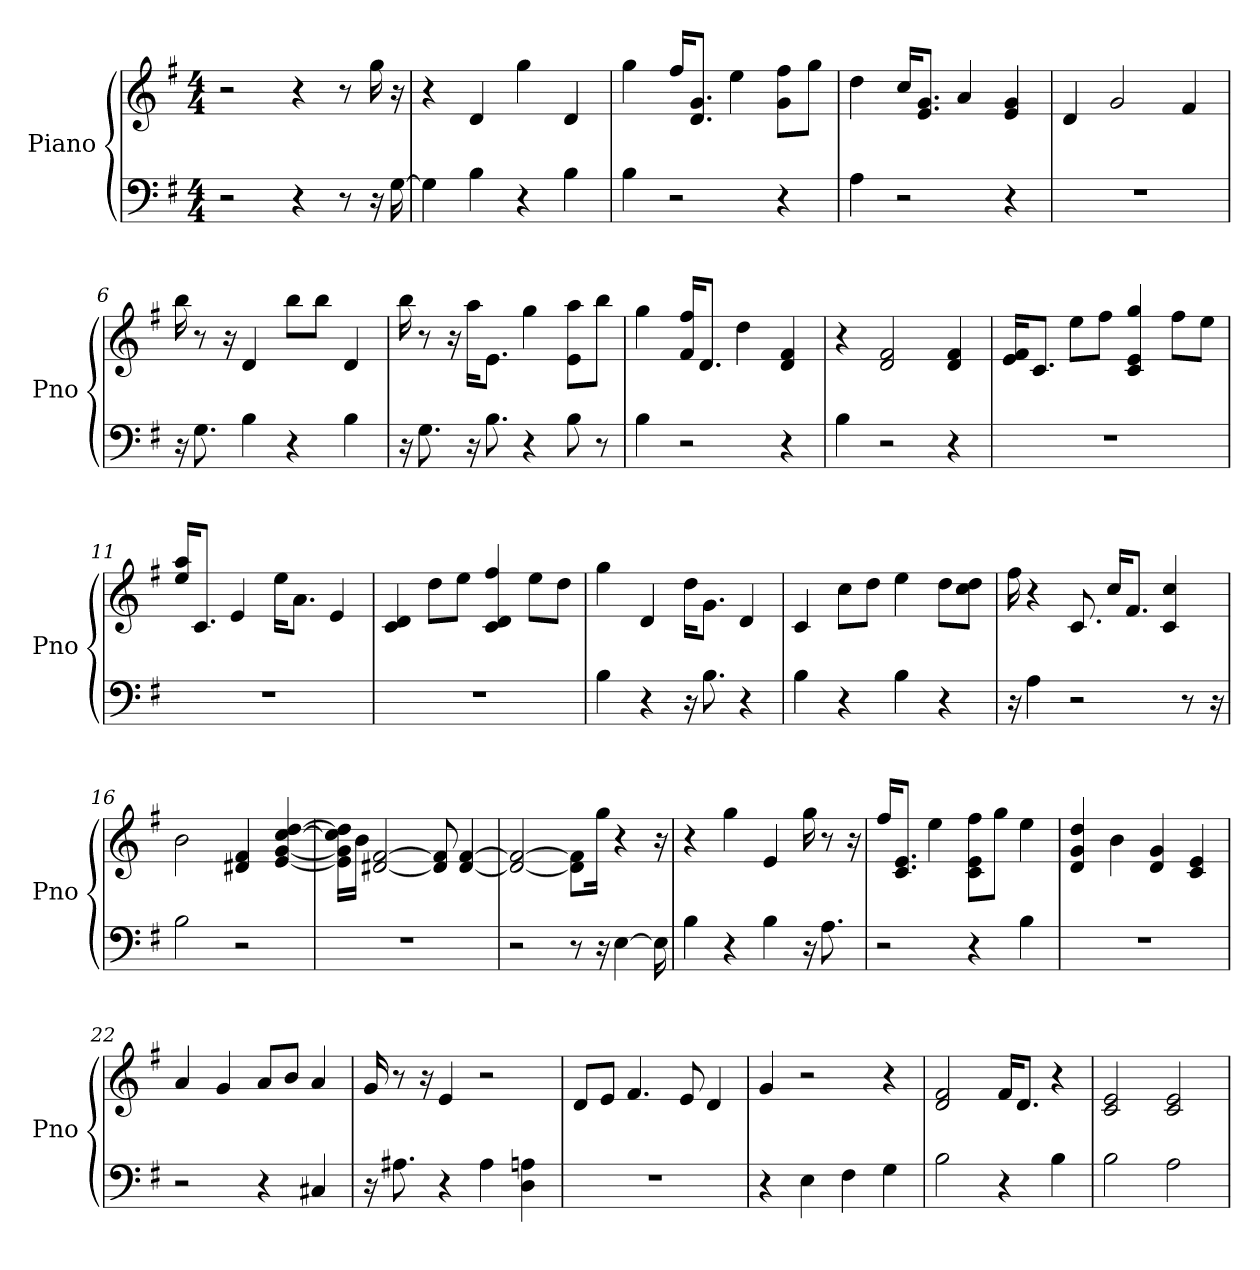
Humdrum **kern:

**kern	**kern
*part1	*part1
*staff2	*staff1
*I"Piano	*
*I'Pno	*
*clefF4	*clefG2
*k[f#]	*k[f#]
*G:	*G:
*M4/4	*M4/4
*MM158	*MM158
=1	=1
2r	2r
4r	4r
8r	8r
16r	16gg
[16G	16r
=2	=2
4G]	4r
4B	4d
4r	4gg
4B	4d
=3	=3
4B	4gg
2r	16ff#/KL
.	8.g/ 8.d/J
.	4ee
4r	8ff#\ 8g\L
.	8gg\J
=4	=4
4A	4dd
2r	16cc/KL
.	8.g/ 8.e/J
.	4a
4r	4g 4e
=5	=5
1r	4d
.	2g
.	4f#
=6	=6
16r	16bb
8.G	8r
.	16r
4B	4d
4r	8bb\L
.	8bb\J
4B	4d
=7	=7
16r	16bb
8.G	8r
.	16r
16r	16aa\KL
8.B	8.e\J
4r	4gg
8B	8aa\ 8e\L
8r	8bb\J
=8	=8
4B	4gg
2r	16f#/ 16ff#/KL
.	8.d/J
.	4dd
4r	4f# 4d
=9	=9
4B	4r
2r	2d 2f#
4r	4f# 4d
=10	=10
1r	16f#/ 16e/KL
.	8.c/J
.	8ee\L
.	8ff#\J
.	4c 4e 4gg
.	8ff#\L
.	8ee\J
=11	=11
1r	16ee/ 16aa/KL
.	8.c/J
.	4e
.	16ee\KL
.	8.a\J
.	4e
=12	=12
1r	4c 4d
.	8dd\L
.	8ee\J
.	4c 4ff# 4d
.	8ee\L
.	8dd\J
=13	=13
4B	4gg
4r	4d
16r	16dd\KL
8.B	8.g\J
4r	4d
=14	=14
4B	4c
4r	8cc\L
.	8dd\J
4B	4ee
4r	8dd\L
.	8cc\ 8dd\J
=15	=15
16r	16ff#
4A	4r
2r	8.c
.	16cc/KL
.	8.f#/J
.	4cc 4c
8r	.
16r	.
=16	=16
2B	2b
2r	4d# 4f#
.	[4dd [4cc [4g [4e
=17	=17
1r	16dd]\ 16cc]\ 16g]\ 16e]\LL
.	16b\JJ
.	[2f# [2d#
.	8f#] 8d#]
.	[4f# [4d#
=18	=18
2r	2f#_ 2d#_
8r	8f#]\ 8d#]\L
16r	16gg\Jk
[4E	4r
16E]	16r
=19	=19
4B	4r
4r	4gg
4B	4e
16r	16gg
8.A	8r
.	16r
=20	=20
2r	16ff#/KL
.	8.e/ 8.c/J
.	4ee
4r	8e\ 8ff#\ 8c\L
.	8gg\J
4B	4ee
=21	=21
1r	4dd 4g 4d
.	4b
.	4g 4d
.	4e 4c
=22	=22
2r	4a
.	4g
4r	8a/L
.	8b/J
4C#	4a
=23	=23
16r	16g
8.A#	8r
.	16r
4r	4e
4A#	2r
4D 4A	.
=24	=24
1r	8d/L
.	8e/J
.	4.f#
.	8e
.	4d
=25	=25
4r	4g
4E	2r
4F#	.
4G	4r
=26	=26
2B	2f# 2d
4r	16f#/KL
.	8.d/J
4B	4r
=27	=27
2B	2e 2c
2A	2c 2e
=	=
*-	*-
